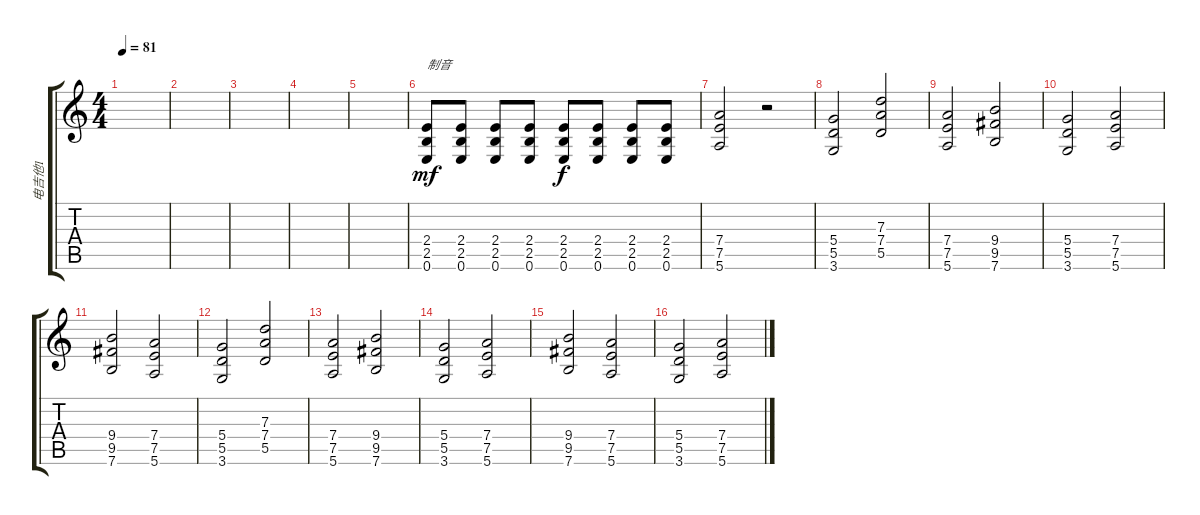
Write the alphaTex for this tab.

\track ("电吉他1" "电吉他1") {instrument distortionguitar}
\staff {score tabs}
\tuning (E4 B3 G3 D3 A2 E2) {hide}
\ts (4 4)
\tempo 81
\clef g2
\ks c
|
|
|
|
|
(2.4 2.5 0.6).8{txt "制音" dy mf} (2.4 2.5 0.6).8 (2.4 2.5 0.6).8 (2.4 2.5 0.6).8 (2.4 2.5 0.6).8{dy f} (2.4 2.5 0.6).8 (2.4 2.5 0.6).8 (2.4 2.5 0.6).8 |
(7.4 7.5 5.6).2 r.2 |
(5.4 5.5 3.6).2 (7.3 7.4 5.5).2 |
(7.4 7.5 5.6).2 (9.4 9.5 7.6).2 |
(5.4 5.5 3.6).2 (7.4 7.5 5.6).2 |
(9.4 9.5 7.6).2 (7.4 7.5 5.6).2 |
(5.4 5.5 3.6).2 (7.3 7.4 5.5).2 |
(7.4 7.5 5.6).2 (9.4 9.5 7.6).2 |
(5.4 5.5 3.6).2 (7.4 7.5 5.6).2 |
(9.4 9.5 7.6).2 (7.4 7.5 5.6).2 |
(5.4 5.5 3.6).2 (7.4 7.5 5.6).2
